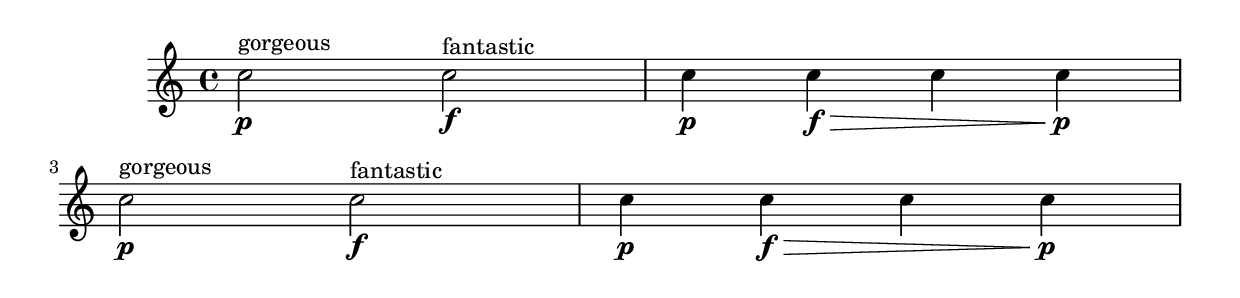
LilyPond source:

%% Do not edit this file; it is auto-generated from LSR http://lsr.dsi.unimi.it
%% This file is in the public domain.
\version "2.11.38"

\header {
  lsrtags = "tweaks-and-overrides, spacing"
 texidoc = "
By setting the @code{Y-extent} property to a fixed value, all
@code{DynamicLineSpanner} objects (hairpins and dynamic texts) are
aligned to a common reference point, regardless of their actual extent.
This way, every element will be vertically centered, for a nicer output
(you can compare the first and the second line in this example; the
trick is only applied on the second line).

The same idea is used to align the text scripts along their baseline.
" }
% begin verbatim
music = \relative c'' {
  c2\p^\markup { "gorgeous" } c\f^\markup { "fantastic" }
  c4\p c\f\> c c\!\p
}

{
  \music \break
  \override DynamicLineSpanner #'staff-padding = #2.0
  \override DynamicLineSpanner #'Y-extent = #'(-1.5 . 1.5)
  \override TextScript #'Y-extent = #'(-1.5 . 1.5)
  \music
}
